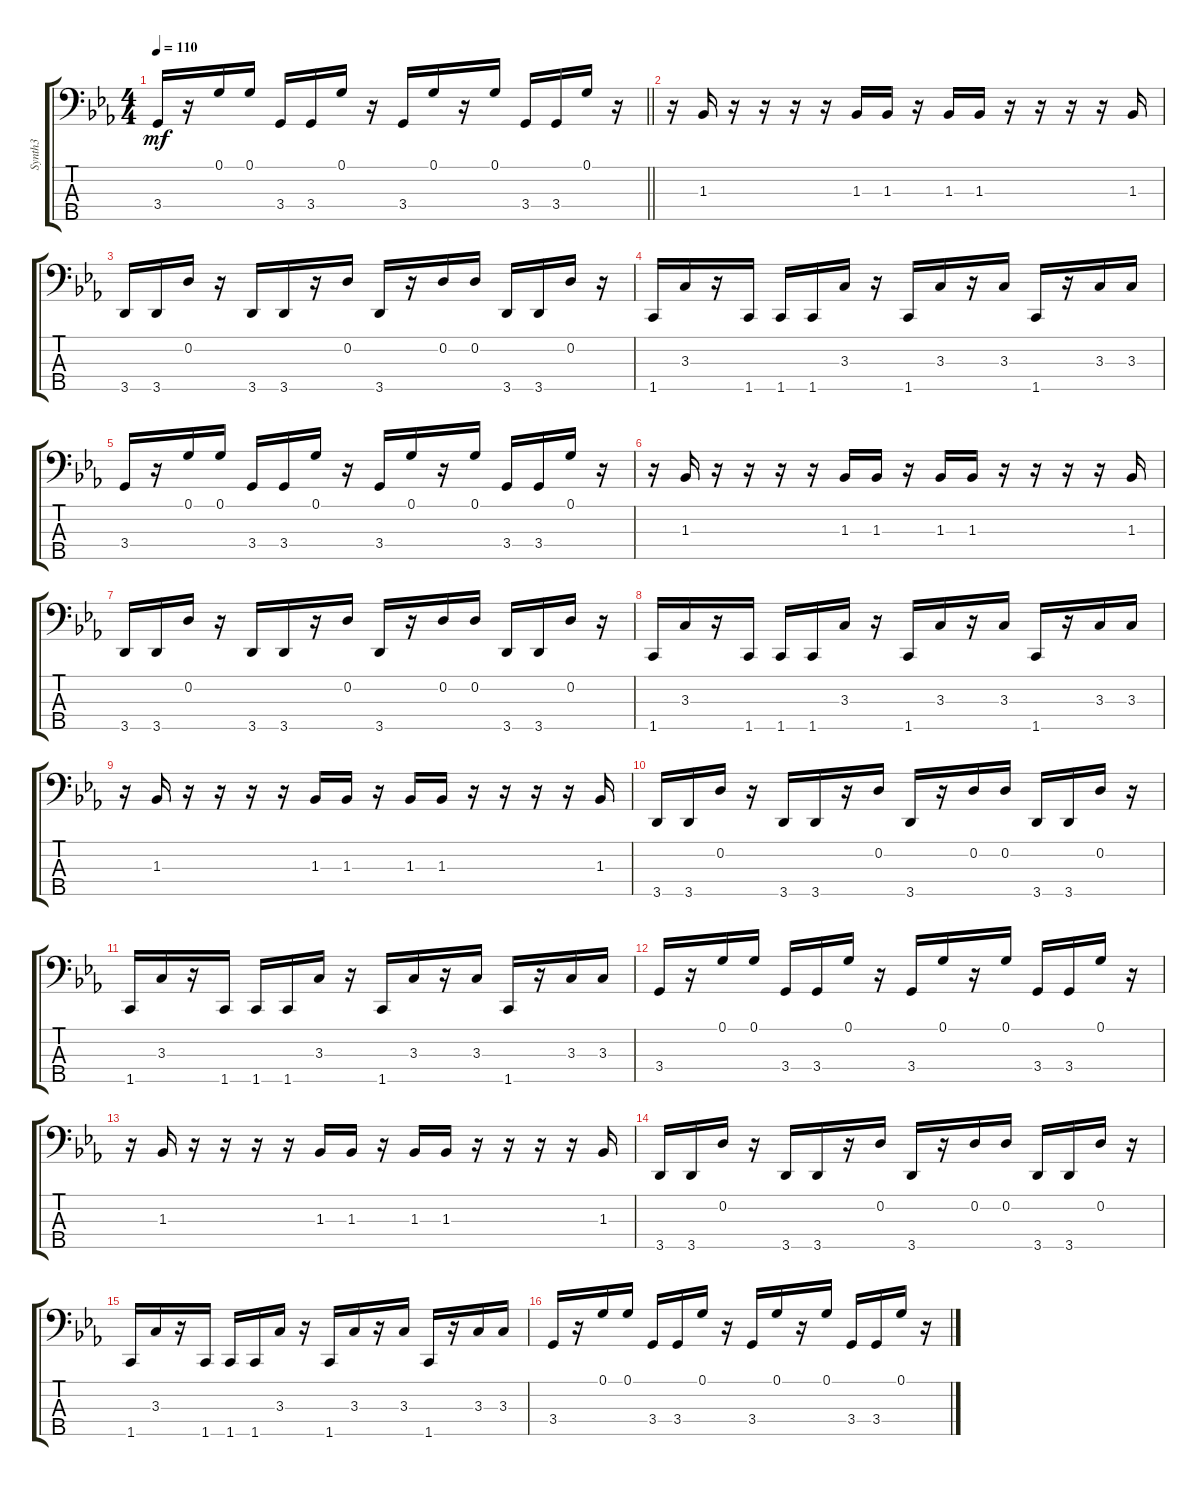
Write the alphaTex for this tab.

\track ("Synth3" "Synth3") {instrument electricbassfinger}
\staff {score tabs}
\tuning (G2 D2 A1 E1 B0) {hide}
\ts (4 4)
\tempo 110
\clef f4
\barLineRight lightlight
\ks eb
3.4.16{dy mf} r.16 0.1.16 0.1.16 3.4.16 3.4.16 0.1.16 r.16 3.4.16 0.1.16 r.16 0.1.16 3.4.16 3.4.16 0.1.16 r.16 |
r.16 1.3.16 r.16 r.16 r.16 r.16 1.3.16 1.3.16 r.16 1.3.16 1.3.16 r.16 r.16 r.16 r.16 1.3.16 |
3.5.16 3.5.16 0.2.16 r.16 3.5.16 3.5.16 r.16 0.2.16 3.5.16 r.16 0.2.16 0.2.16 3.5.16 3.5.16 0.2.16 r.16 |
1.5.16 3.3.16 r.16 1.5.16 1.5.16 1.5.16 3.3.16 r.16 1.5.16 3.3.16 r.16 3.3.16 1.5.16 r.16 3.3.16 3.3.16 |
3.4.16 r.16 0.1.16 0.1.16 3.4.16 3.4.16 0.1.16 r.16 3.4.16 0.1.16 r.16 0.1.16 3.4.16 3.4.16 0.1.16 r.16 |
r.16 1.3.16 r.16 r.16 r.16 r.16 1.3.16 1.3.16 r.16 1.3.16 1.3.16 r.16 r.16 r.16 r.16 1.3.16 |
3.5.16 3.5.16 0.2.16 r.16 3.5.16 3.5.16 r.16 0.2.16 3.5.16 r.16 0.2.16 0.2.16 3.5.16 3.5.16 0.2.16 r.16 |
1.5.16 3.3.16 r.16 1.5.16 1.5.16 1.5.16 3.3.16 r.16 1.5.16 3.3.16 r.16 3.3.16 1.5.16 r.16 3.3.16 3.3.16 |
r.16 1.3.16 r.16 r.16 r.16 r.16 1.3.16 1.3.16 r.16 1.3.16 1.3.16 r.16 r.16 r.16 r.16 1.3.16 |
3.5.16 3.5.16 0.2.16 r.16 3.5.16 3.5.16 r.16 0.2.16 3.5.16 r.16 0.2.16 0.2.16 3.5.16 3.5.16 0.2.16 r.16 |
1.5.16 3.3.16 r.16 1.5.16 1.5.16 1.5.16 3.3.16 r.16 1.5.16 3.3.16 r.16 3.3.16 1.5.16 r.16 3.3.16 3.3.16 |
3.4.16 r.16 0.1.16 0.1.16 3.4.16 3.4.16 0.1.16 r.16 3.4.16 0.1.16 r.16 0.1.16 3.4.16 3.4.16 0.1.16 r.16 |
r.16 1.3.16 r.16 r.16 r.16 r.16 1.3.16 1.3.16 r.16 1.3.16 1.3.16 r.16 r.16 r.16 r.16 1.3.16 |
3.5.16 3.5.16 0.2.16 r.16 3.5.16 3.5.16 r.16 0.2.16 3.5.16 r.16 0.2.16 0.2.16 3.5.16 3.5.16 0.2.16 r.16 |
1.5.16 3.3.16 r.16 1.5.16 1.5.16 1.5.16 3.3.16 r.16 1.5.16 3.3.16 r.16 3.3.16 1.5.16 r.16 3.3.16 3.3.16 |
3.4.16 r.16 0.1.16 0.1.16 3.4.16 3.4.16 0.1.16 r.16 3.4.16 0.1.16 r.16 0.1.16 3.4.16 3.4.16 0.1.16 r.16
